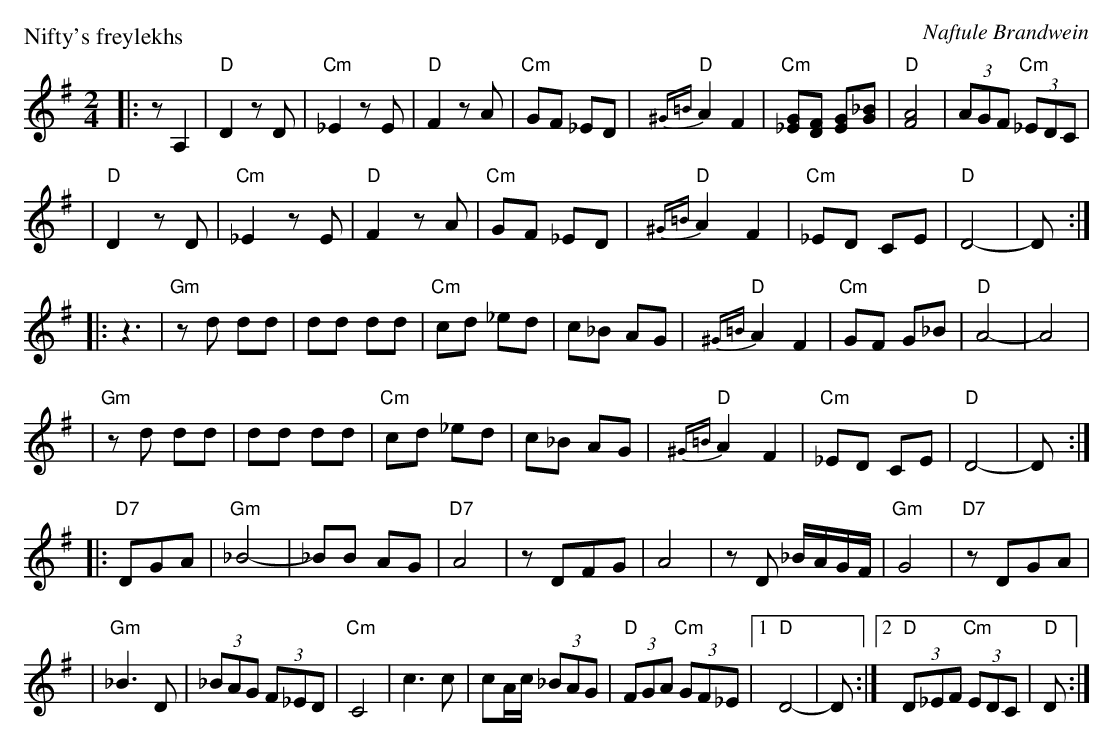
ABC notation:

X:1
P: Nifty's freylekhs
C: Naftule Brandwein
M: 2/4
L: 1/8
K: G
|: zA,2 \
| "D"D2 zD | "Cm"_E2 zE | "D"F2 zA | "Cm"GF _ED \
| "D"{^G=B}A2 F2 | "Cm"[_EG][DF] [EG][G_B] | "D"[A4F4] | (3AGF "Cm"(3_EDC |
| "D"D2 zD | "Cm"_E2 zE | "D"F2 zA | "Cm"GF _ED \
| "D"{^G=B}A2 F2 | "Cm"_ED CE | "D"D4- | D :|
|: z3 \
| "Gm"zd dd | dd dd | "Cm"cd _ed | c_B AG \
| "D"{^G=B}A2 F2 | "Cm"GF G_B | "D"A4- | A4 |
| "Gm"zd dd | dd dd | "Cm"cd _ed | c_B AG \
| "D"{^G=B}A2 F2 | "Cm"_ED CE | "D"D4- | D :|
|: "D7"DGA \
| "Gm"_B4- | _BB AG | "D7"A4 | zDFG \
| A4 | zD _B/A/G/F/ | "Gm"G4 | "D7"zDGA |
| "Gm"_B3 D | (3_BAG (3F_ED | "Cm"C4 | c3 c \
| cA/c/ (3_BAG | "D"(3FGA "Cm"(3GF_E |1 "D"D4- | D :|2 "D"(3D_EF "Cm"(3EDC | "D"D :|
